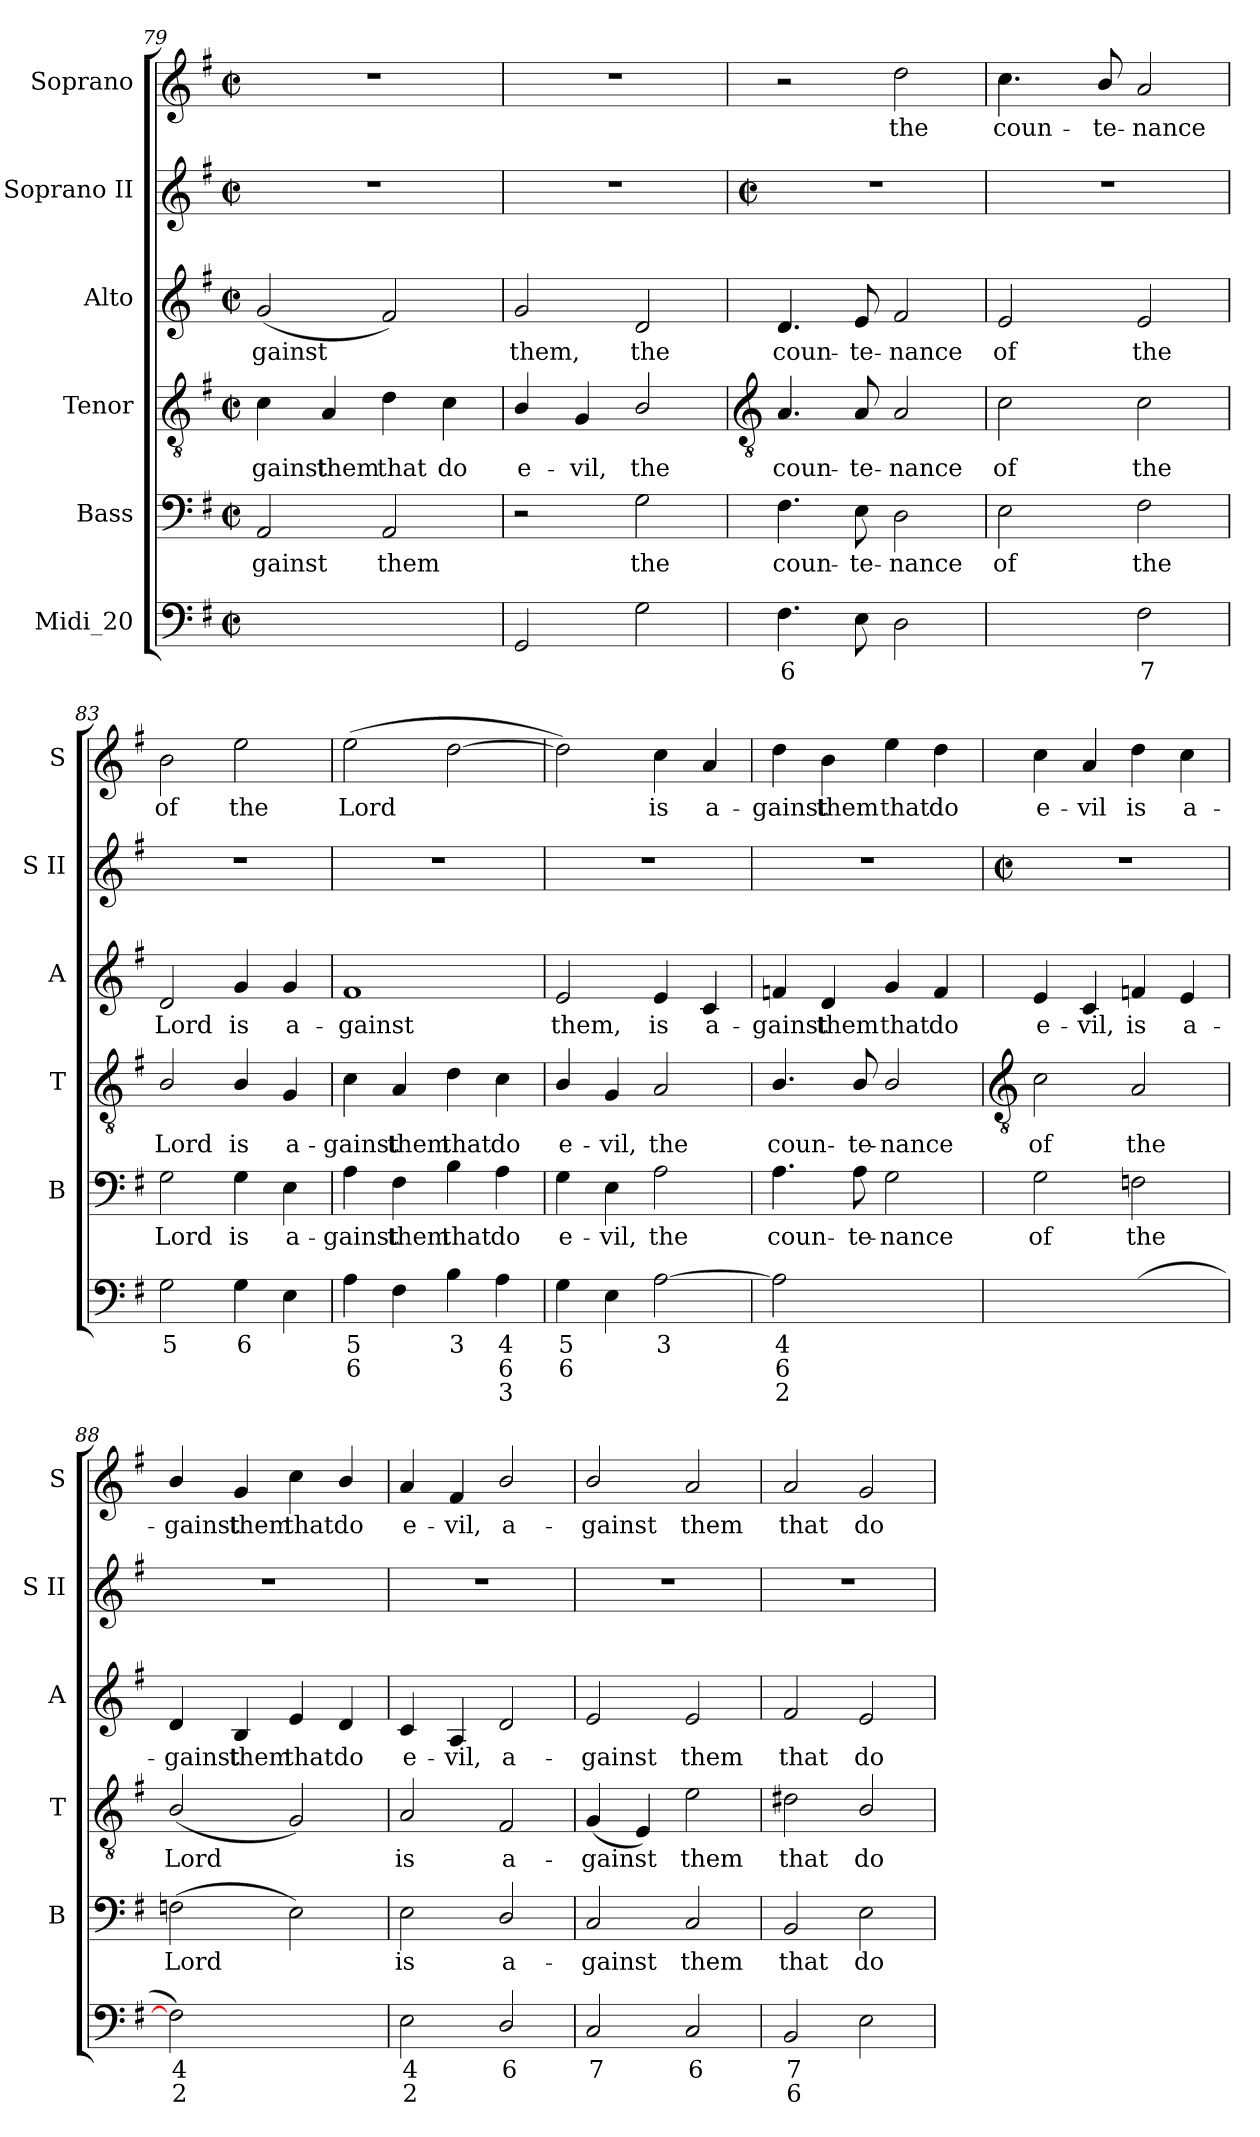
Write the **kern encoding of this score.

**kern	**text	**text	**text	**kern	**text	**kern	**text	**kern	**text	**kern	**kern	**text
*part6	*part6	*part6	*part6	*part5	*part5	*part4	*part4	*part3	*part3	*part2	*part1	*part1
*staff6	*staff6	*staff6	*staff6	*staff5	*staff5	*staff4	*staff4	*staff3	*staff3	*staff2	*staff1	*staff1
*I"Midi_20	*	*	*	*I"Bass	*	*I"Tenor	*	*I"Alto	*	*I"Soprano II	*I"Soprano	*
*	*	*	*	*I'B	*	*I'T	*	*I'A	*	*I'S II	*I'S	*
*clefF4	*	*	*	*clefF4	*	*clefGv2	*	*clefG2	*	*clefG2	*clefG2	*
*k[f#]	*	*	*	*k[f#]	*	*k[f#]	*	*k[f#]	*	*k[f#]	*k[f#]	*
*G:	*	*	*	*G:	*	*G:	*	*G:	*	*G:	*G:	*
*M2/2	*	*	*	*M2/2	*	*M2/2	*	*M2/2	*	*M2/2	*M2/2	*
*met(c|)	*	*	*	*met(c|)	*	*met(c|)	*	*met(c|)	*	*met(c|)	*met(c|)	*
=79	=79	=79	=79	=79	=79	=79	=79	=79	=79	=79	=79	=79
!	!LO:LY:b	!	!	!	!LO:LY:b	!	!LO:LY:b	!	!LO:LY:b	!	!	!
[2AAyy	7	.	.	2AA	-gainst	4c	-gainst	(<2g	-gainst	1r	1r	.
!	!	!	!	!	!	!	!LO:LY:b	!	!	!	!	!
.	.	.	.	.	.	4A	them	.	.	.	.	.
!	!LO:LY:b	!LO:LY:b	!	!	!LO:LY:b	!	!LO:LY:b	!	!	!	!	!
4AAyy_	6	4	.	2AA	them	4d	that	2f#)	.	.	.	.
!	!LO:LY:b	!LO:LY:b	!	!	!	!	!LO:LY:b	!	!	!	!	!
4AAyy]	6	3	.	.	.	4c	do	.	.	.	.	.
=80	=80	=80	=80	=80	=80	=80	=80	=80	=80	=80	=80	=80
!	!	!	!	!	!	!	!LO:LY:b	!	!LO:LY:b	!	!	!
2GG	.	.	.	2r	.	4B/	e-	2g	them,	1r	1r	.
!	!	!	!	!	!	!	!LO:LY:b	!	!	!	!	!
.	.	.	.	.	.	4G	-vil,	.	.	.	.	.
!	!	!	!	!	!LO:LY:b	!	!LO:LY:b	!	!LO:LY:b	!	!	!
2G	.	.	.	2G	the	2B/	the	2d	the	.	.	.
!!LO:LB:g=z
=81	=81	=81	=81	=81	=81	=81	=81	=81	=81	=81	=81	=81
*	*	*	*	*	*	*clefGv2	*	*	*	*	*	*
*	*	*	*	*	*	*	*	*	*	*M2/2	*	*
*	*	*	*	*	*	*	*	*	*	*met(c|)	*	*
!	!LO:LY:b	!	!	!	!LO:LY:b	!	!LO:LY:b	!	!LO:LY:b	!	!	!
4.F#	6	.	.	4.F#	coun-	4.A	coun-	4.d	coun-	1r	2r	.
!	!	!	!	!	!LO:LY:b	!	!LO:LY:b	!	!LO:LY:b	!	!	!
8E	.	.	.	8E	-te-	8A	-te-	8e	-te-	.	.	.
!	!	!	!	!	!LO:LY:b	!	!LO:LY:b	!	!LO:LY:b	!	!	!LO:LY:b
2D	.	.	.	2D	-nance	2A	-nance	2f#	-nance	.	2dd	the
=82	=82	=82	=82	=82	=82	=82	=82	=82	=82	=82	=82	=82
!	!LO:LY:b	!	!	!	!LO:LY:b	!	!LO:LY:b	!	!LO:LY:b	!	!	!LO:LY:b
[4Eyy	6	.	.	2E	of	2c	of	2e	of	1r	4.cc	coun-
!	!LO:LY:b	!	!	!	!	!	!	!	!	!	!	!
4Eyy]	5	.	.	.	.	.	.	.	.	.	.	.
!	!	!	!	!	!	!	!	!	!	!	!	!LO:LY:b
.	.	.	.	.	.	.	.	.	.	.	8b/	-te-
!	!LO:LY:b	!	!	!	!LO:LY:b	!	!LO:LY:b	!	!LO:LY:b	!	!	!LO:LY:b
2F#	7	.	.	2F#	the	2c	the	2e	the	.	2a	-nance
=83	=83	=83	=83	=83	=83	=83	=83	=83	=83	=83	=83	=83
!	!LO:LY:b	!	!	!	!LO:LY:b	!	!LO:LY:b	!	!LO:LY:b	!	!	!LO:LY:b
2G	5	.	.	2G	Lord	2B/	Lord	2d	Lord	1r	2b	of
!	!LO:LY:b	!	!	!	!LO:LY:b	!	!LO:LY:b	!	!LO:LY:b	!	!	!LO:LY:b
4G	6	.	.	4G	is	4B/	is	4g	is	.	2ee	the
!	!	!	!	!	!LO:LY:b	!	!LO:LY:b	!	!LO:LY:b	!	!	!
4E	.	.	.	4E	a-	4G	a-	4g	a-	.	.	.
=84	=84	=84	=84	=84	=84	=84	=84	=84	=84	=84	=84	=84
!	!LO:LY:b	!LO:LY:b	!	!	!LO:LY:b	!	!LO:LY:b	!	!LO:LY:b	!	!	!LO:LY:b
4A	5	6	.	4A	-gainst	4c	-gainst	1f#	-gainst	1r	(>2ee	Lord
!	!	!	!	!	!LO:LY:b	!	!LO:LY:b	!	!	!	!	!
4F#	.	.	.	4F#	them	4A	them	.	.	.	.	.
!	!LO:LY:b	!	!	!	!LO:LY:b	!	!LO:LY:b	!	!	!	!	!
4B	3	.	.	4B	that	4d	that	.	.	.	[2dd	.
!	!LO:LY:b	!LO:LY:b	!LO:LY:b	!	!LO:LY:b	!	!LO:LY:b	!	!	!	!	!
4A	4	6	3	4A	do	4c	do	.	.	.	.	.
=85	=85	=85	=85	=85	=85	=85	=85	=85	=85	=85	=85	=85
!	!LO:LY:b	!LO:LY:b	!	!	!LO:LY:b	!	!LO:LY:b	!	!LO:LY:b	!	!	!
4G	5	6	.	4G	e-	4B/	e-	2e	them,	1r	2dd])	.
!	!	!	!	!	!LO:LY:b	!	!LO:LY:b	!	!	!	!	!
4E	.	.	.	4E	-vil,	4G	-vil,	.	.	.	.	.
!	!LO:LY:b	!	!	!	!LO:LY:b	!	!LO:LY:b	!	!LO:LY:b	!	!	!LO:LY:b
[2A	3	.	.	2A	the	2A	the	4e	is	.	4cc	is
!	!	!	!	!	!	!	!	!	!LO:LY:b	!	!	!LO:LY:b
.	.	.	.	.	.	.	.	4c	a-	.	4a	a-
=86	=86	=86	=86	=86	=86	=86	=86	=86	=86	=86	=86	=86
!	!LO:LY:b	!LO:LY:b	!LO:LY:b	!	!LO:LY:b	!	!LO:LY:b	!	!LO:LY:b	!	!	!LO:LY:b
2A]	4	6	2	4.A	coun-	4.B/	coun-	4fn	-gainst	1r	4dd	-gainst
!	!	!	!	!	!	!	!	!	!LO:LY:b	!	!	!LO:LY:b
.	.	.	.	.	.	.	.	4d	them	.	4b	them
!	!	!	!	!	!LO:LY:b	!	!LO:LY:b	!	!	!	!	!
.	.	.	.	8A	-te-	8B/	-te-	.	.	.	.	.
!	!LO:LY:b	!	!	!	!LO:LY:b	!	!LO:LY:b	!	!LO:LY:b	!	!	!LO:LY:b
[4Gyy	6	.	.	2G	-nance	2B/	-nance	4g	that	.	4ee	that
!	!LO:LY:b	!LO:LY:b	!	!	!	!	!	!	!LO:LY:b	!	!	!LO:LY:b
4Gyy]	5	7	.	.	.	.	.	4f	do	.	4dd	do
!!LO:LB:g=z
=87	=87	=87	=87	=87	=87	=87	=87	=87	=87	=87	=87	=87
*	*	*	*	*	*	*clefGv2	*	*	*	*	*	*
*	*	*	*	*	*	*	*	*	*	*M2/2	*	*
*	*	*	*	*	*	*	*	*	*	*met(c|)	*	*
!	!LO:LY:b	!LO:LY:b	!	!	!LO:LY:b	!	!LO:LY:b	!	!LO:LY:b	!	!	!LO:LY:b
[4Gyy	6	4	.	2G	of	2c	of	4e	e-	1r	4cc	e-
!	!LO:LY:b	!LO:LY:b	!	!	!	!	!	!	!LO:LY:b	!	!	!LO:LY:b
4Gyy]	4	2	.	.	.	.	.	4c	-vil,	.	4a	-vil
!	!LO:LY:b	!	!	!	!LO:LY:b	!	!LO:LY:b	!	!LO:LY:b	!	!	!LO:LY:b
(>[4Fnyy	6	.	.	2Fn	the	2A	the	4fn	is	.	4dd	is
!	!LO:LY:b	!	!	!	!	!	!	!	!LO:LY:b	!	!	!LO:LY:b
4Fyy_	7	.	.	.	.	.	.	4e	a-	.	4cc	a-
=88	=88	=88	=88	=88	=88	=88	=88	=88	=88	=88	=88	=88
!	!LO:LY:b	!LO:LY:b	!	!	!LO:LY:b	!	!LO:LY:b	!	!LO:LY:b	!	!	!LO:LY:b
2F])	4	2	.	(>2Fn	Lord	(<2B/	Lord	4d	-gainst	1r	4b/	-gainst
!	!	!	!	!	!	!	!	!	!LO:LY:b	!	!	!LO:LY:b
.	.	.	.	.	.	.	.	4B	them	.	4g	them
!	!LO:LY:b	!	!	!	!	!	!	!	!LO:LY:b	!	!	!LO:LY:b
[4Eyy	6	.	.	2E)	.	2G)	.	4e	that	.	4cc	that
!	!LO:LY:b	!	!	!	!	!	!	!	!LO:LY:b	!	!	!LO:LY:b
4Eyy]	7	.	.	.	.	.	.	4d	do	.	4b/	do
=89	=89	=89	=89	=89	=89	=89	=89	=89	=89	=89	=89	=89
!	!LO:LY:b	!LO:LY:b	!	!	!LO:LY:b	!	!LO:LY:b	!	!LO:LY:b	!	!	!LO:LY:b
2E	4	2	.	2E	is	2A	is	4c	e-	1r	4a	e-
!	!	!	!	!	!	!	!	!	!LO:LY:b	!	!	!LO:LY:b
.	.	.	.	.	.	.	.	4A	-vil,	.	4f#	-vil,
!	!LO:LY:b	!	!	!	!LO:LY:b	!	!LO:LY:b	!	!LO:LY:b	!	!	!LO:LY:b
2D/	6	.	.	2D/	a-	2F#	a-	2d	a-	.	2b/	a-
=90	=90	=90	=90	=90	=90	=90	=90	=90	=90	=90	=90	=90
!	!LO:LY:b	!	!	!	!LO:LY:b	!	!LO:LY:b	!	!LO:LY:b	!	!	!LO:LY:b
2C	7	.	.	2C	-gainst	(<4G	-gainst	2e	-gainst	1r	2b/	-gainst
.	.	.	.	.	.	4E)	.	.	.	.	.	.
!	!LO:LY:b	!	!	!	!LO:LY:b	!	!LO:LY:b	!	!LO:LY:b	!	!	!LO:LY:b
2C	6	.	.	2C	them	2e	them	2e	them	.	2a	them
=91	=91	=91	=91	=91	=91	=91	=91	=91	=91	=91	=91	=91
!	!LO:LY:b	!LO:LY:b	!	!	!LO:LY:b	!	!LO:LY:b	!	!LO:LY:b	!	!	!LO:LY:b
2BB	7	6	.	2BB	that	2d#X	that	2f#	that	1r	2a	that
!	!	!	!	!	!LO:LY:b	!	!LO:LY:b	!	!LO:LY:b	!	!	!LO:LY:b
2E	.	.	.	2E	do	2B/	do	2e	do	.	2g	do
=	=	=	=	=	=	=	=	=	=	=	=	=
*-	*-	*-	*-	*-	*-	*-	*-	*-	*-	*-	*-	*-
